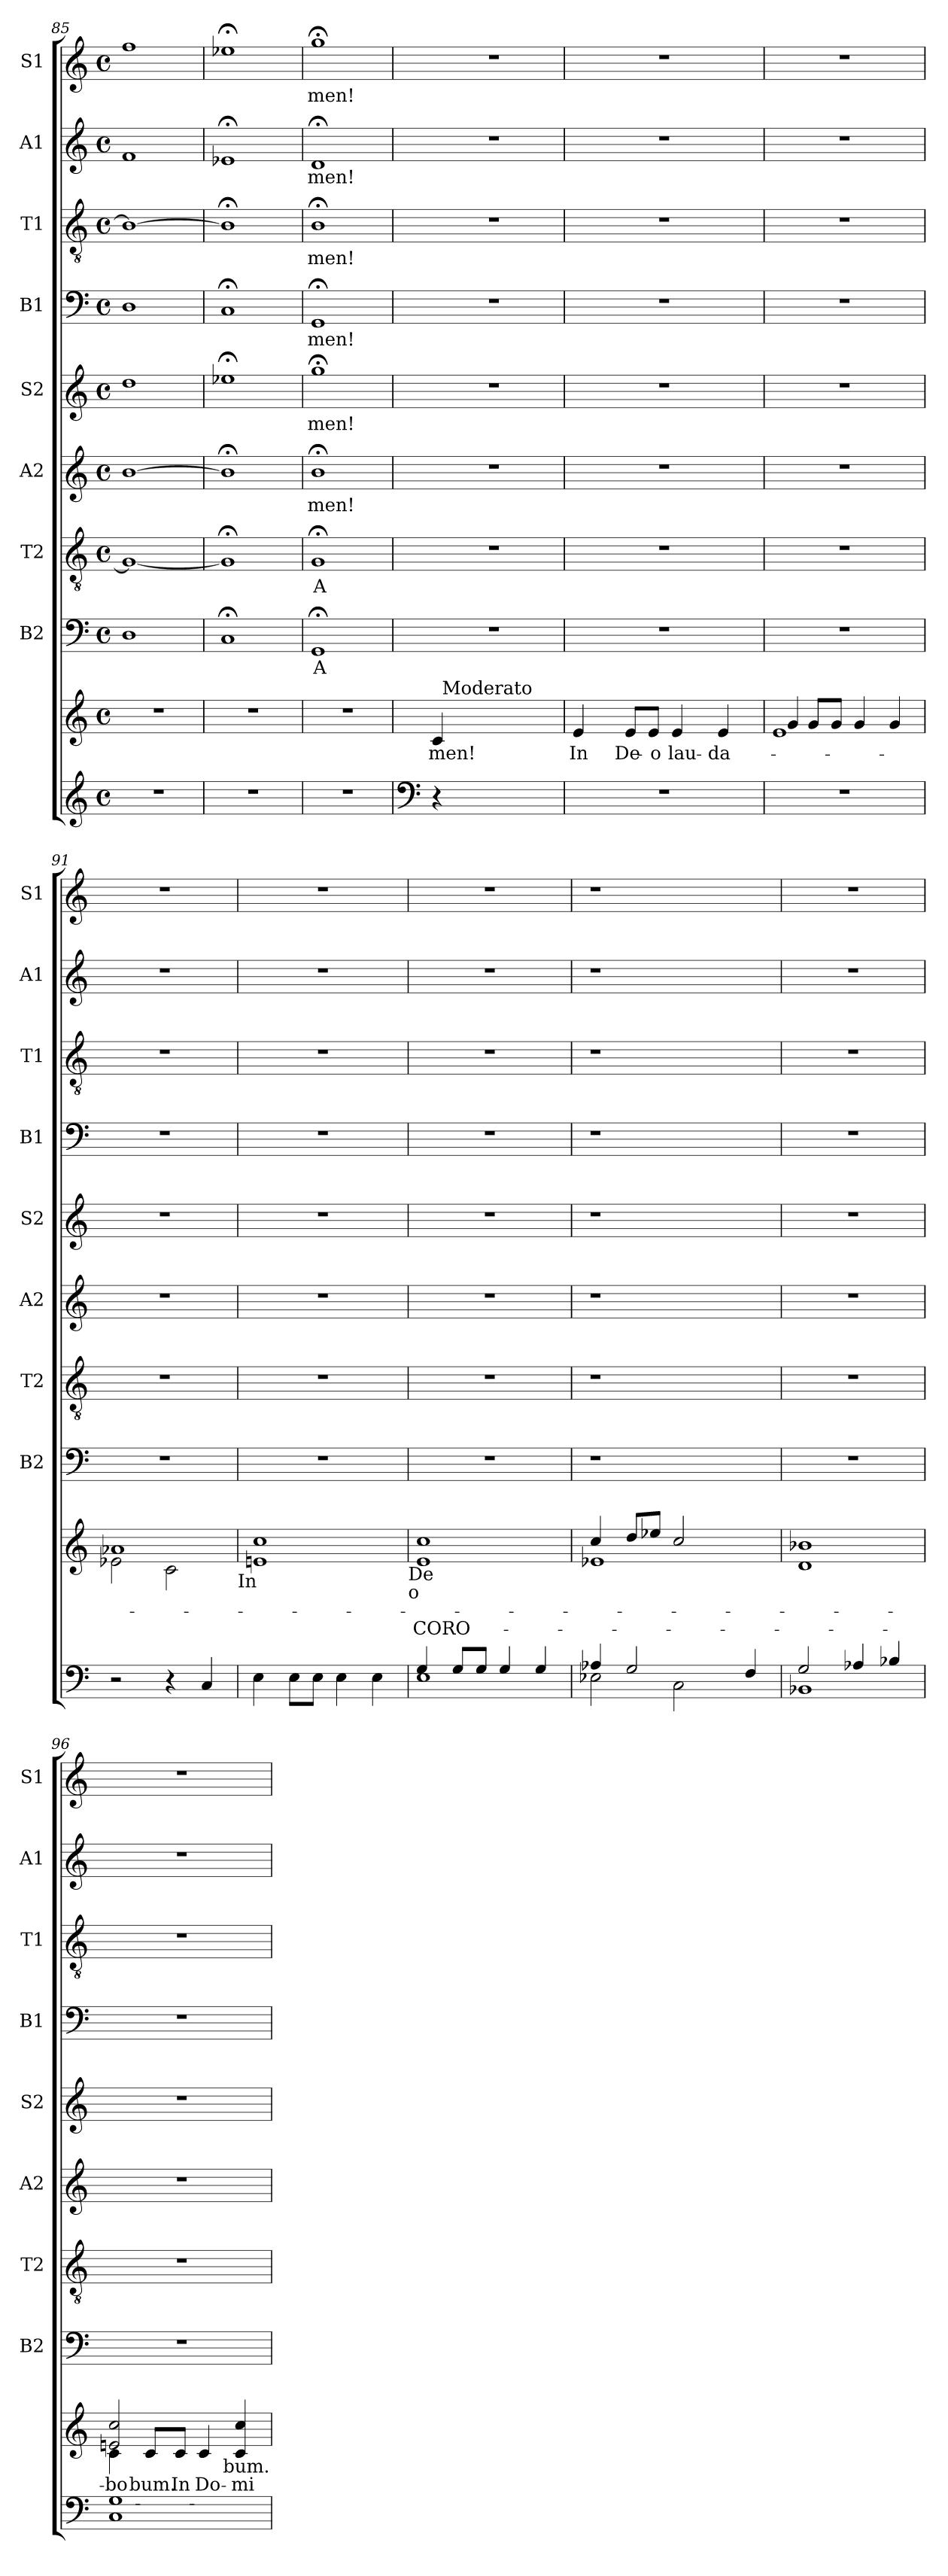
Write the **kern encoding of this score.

**kern	**kern	**text	**text	**kern	**text	**kern	**text	**kern	**text	**kern	**text	**kern	**text	**kern	**text	**kern	**text	**kern	**text
*part9	*part9	*part9	*part9	*part8	*part8	*part7	*part7	*part6	*part6	*part5	*part5	*part4	*part4	*part3	*part3	*part2	*part2	*part1	*part1
*staff10	*staff9	*staff9	*staff9	*staff8	*staff8	*staff7	*staff7	*staff6	*staff6	*staff5	*staff5	*staff4	*staff4	*staff3	*staff3	*staff2	*staff2	*staff1	*staff1
*	*	*	*	*I"B2	*	*I"T2	*	*I"A2	*	*I"S2	*	*I"B1	*	*I"T1	*	*I"A1	*	*I"S1	*
*	*	*	*	*I'B2	*	*I'T2	*	*I'A2	*	*I'S2	*	*I'B1	*	*I'T1	*	*I'A1	*	*I'S1	*
*clefG2	*clefG2	*	*	*clefF4	*	*clefGv2	*	*clefG2	*	*clefG2	*	*clefF4	*	*clefGv2	*	*clefG2	*	*clefG2	*
*k[]	*k[]	*	*	*k[]	*	*k[]	*	*k[]	*	*k[]	*	*k[]	*	*k[]	*	*k[]	*	*k[]	*
*C:	*C:	*	*	*C:	*	*C:	*	*C:	*	*C:	*	*C:	*	*C:	*	*C:	*	*C:	*
*M4/4	*M4/4	*	*	*M4/4	*	*M4/4	*	*M4/4	*	*M4/4	*	*M4/4	*	*M4/4	*	*M4/4	*	*M4/4	*
*met(c)	*met(c)	*	*	*met(c)	*	*met(c)	*	*met(c)	*	*met(c)	*	*met(c)	*	*met(c)	*	*met(c)	*	*met(c)	*
=85	=85	=85	=85	=85	=85	=85	=85	=85	=85	=85	=85	=85	=85	=85	=85	=85	=85	=85	=85
1r	1r	.	.	1D	.	1G_	.	[>1b	.	1dd	.	1D	.	1B_	.	1f	.	1ff	.
=86	=86	=86	=86	=86	=86	=86	=86	=86	=86	=86	=86	=86	=86	=86	=86	=86	=86	=86	=86
1r	1r	.	.	1C;	.	1G;]	.	1b;<]	.	1ee-X;<	.	1C;	.	1B;<]	.	1e-X;	.	1ee-X;<	.
=87	=87	=87	=87	=87	=87	=87	=87	=87	=87	=87	=87	=87	=87	=87	=87	=87	=87	=87	=87
!	!	!	!	!	!LO:LY:b	!	!LO:LY:b	!	!LO:LY:b	!	!LO:LY:b	!	!LO:LY:b	!	!LO:LY:b	!	!LO:LY:b	!	!LO:LY:b
1r	1r	.	.	1GG;	A-	1G;	A-	1b;<	-men!	1gg;<	-men!	1GG;	-men!	1B;<	-men!	1d;	-men!	1gg;<	-men!
!!LO:PB:g=z
=88!	=88!	=88!	=88!	=88!	=88!	=88!	=88!	=88!	=88!	=88!	=88!	=88!	=88!	=88!	=88!	=88!	=88!	=88!	=88!
*clefF4	*	*	*	*	*	*	*	*	*	*	*	*	*	*	*	*	*	*	*
!	!	!LO:LY:b	!	!	!	!	!	!	!	!	!	!	!	!	!	!	!	!	!
*	*^	*	*	*	*	*	*	*	*	*	*	*	*	*	*	*	*	*	*
4r	4c/	32ryy	men!	.	1r	.	1r	.	1r	.	1r	.	1r	.	1r	.	1r	.	1r	.
!	!	!LO:TX:a:t=Moderato	!	!	!	!	!	!	!	!	!	!	!	!	!	!	!	!	!	!
.	.	2ryy	.	.	.	.	.	.	.	.	.	.	.	.	.	.	.	.	.	.
2.ryy	2.ryy	.	.	.	.	.	.	.	.	.	.	.	.	.	.	.	.	.	.	.
.	.	4...ryy	.	.	.	.	.	.	.	.	.	.	.	.	.	.	.	.	.	.
=89	=89	=89	=89	=89	=89	=89	=89	=89	=89	=89	=89	=89	=89	=89	=89	=89	=89	=89	=89	=89
!	!	!	!LO:LY:b	!	!	!	!	!	!	!	!	!	!	!	!	!	!	!	!	!
1r	8ryy	4e/	In	.	1r	.	1r	.	1r	.	1r	.	1r	.	1r	.	1r	.	1r	.
.	32ryy	.	.	.	.	.	.	.	.	.	.	.	.	.	.	.	.	.	.	.
.	2ryy	.	.	.	.	.	.	.	.	.	.	.	.	.	.	.	.	.	.	.
!	!	!	!LO:LY:b	!	!	!	!	!	!	!	!	!	!	!	!	!	!	!	!	!
.	.	8e/L	De-	.	.	.	.	.	.	.	.	.	.	.	.	.	.	.	.	.
!	!	!	!LO:LY:b	!	!	!	!	!	!	!	!	!	!	!	!	!	!	!	!	!
.	.	8e/J	-o	.	.	.	.	.	.	.	.	.	.	.	.	.	.	.	.	.
!	!	!	!LO:LY:b	!	!	!	!	!	!	!	!	!	!	!	!	!	!	!	!	!
.	.	4e/	lau-	.	.	.	.	.	.	.	.	.	.	.	.	.	.	.	.	.
.	4ryy	.	.	.	.	.	.	.	.	.	.	.	.	.	.	.	.	.	.	.
!	!	!	!LO:LY:b	!	!	!	!	!	!	!	!	!	!	!	!	!	!	!	!	!
.	.	4e/	-da-	.	.	.	.	.	.	.	.	.	.	.	.	.	.	.	.	.
.	16.ryy	.	.	.	.	.	.	.	.	.	.	.	.	.	.	.	.	.	.	.
=90	=90	=90	=90	=90	=90	=90	=90	=90	=90	=90	=90	=90	=90	=90	=90	=90	=90	=90	=90	=90
1r	1e	4g/	.	.	1r	.	1r	.	1r	.	1r	.	1r	.	1r	.	1r	.	1r	.
.	.	8g>/L	.	.	.	.	.	.	.	.	.	.	.	.	.	.	.	.	.	.
.	.	8g/J	.	.	.	.	.	.	.	.	.	.	.	.	.	.	.	.	.	.
.	.	4g/	.	.	.	.	.	.	.	.	.	.	.	.	.	.	.	.	.	.
.	.	4g/	.	.	.	.	.	.	.	.	.	.	.	.	.	.	.	.	.	.
=91	=91	=91	=91	=91	=91	=91	=91	=91	=91	=91	=91	=91	=91	=91	=91	=91	=91	=91	=91	=91
2r	1a-X	2e-X\	.	.	1r	.	1r	.	1r	.	1r	.	1r	.	1r	.	1r	.	1r	.
4r	.	2c\	.	.	.	.	.	.	.	.	.	.	.	.	.	.	.	.	.	.
4C/	.	.	.	.	.	.	.	.	.	.	.	.	.	.	.	.	.	.	.	.
*	*v	*v	*	*	*	*	*	*	*	*	*	*	*	*	*	*	*	*	*	*
!	!LO:TX:b:t=In	!	!	!	!	!	!	!	!	!	!	!	!	!	!	!	!	!	!
=92	=92	=92	=92	=92	=92	=92	=92	=92	=92	=92	=92	=92	=92	=92	=92	=92	=92	=92	=92
4E\	1en 1cc	.	.	1r	.	1r	.	1r	.	1r	.	1r	.	1r	.	1r	.	1r	.
8E\L	.	.	.	.	.	.	.	.	.	.	.	.	.	.	.	.	.	.	.
8E\J	.	.	.	.	.	.	.	.	.	.	.	.	.	.	.	.	.	.	.
4E\	.	.	.	.	.	.	.	.	.	.	.	.	.	.	.	.	.	.	.
4E\	.	.	.	.	.	.	.	.	.	.	.	.	.	.	.	.	.	.	.
!	!LO:TX:b:t=De	!	!	!	!	!	!	!	!	!	!	!	!	!	!	!	!	!	!
!	!LO:TX:b:t=o	!	!	!	!	!	!	!	!	!	!	!	!	!	!	!	!	!	!
=93	=93	=93	=93	=93	=93	=93	=93	=93	=93	=93	=93	=93	=93	=93	=93	=93	=93	=93	=93
*^	*	*	*	*	*	*	*	*	*	*	*	*	*	*	*	*	*	*	*
!	!	!	!	!LO:LY:b:rj	!	!	!	!	!	!	!	!	!	!	!	!	!	!	!	!
4G/	1E	1e 1cc	.	CORO-	1r	.	1r	.	1r	.	1r	.	1r	.	1r	.	1r	.	1r	.
8G/L	.	.	.	.	.	.	.	.	.	.	.	.	.	.	.	.	.	.	.	.
8G/J	.	.	.	.	.	.	.	.	.	.	.	.	.	.	.	.	.	.	.	.
4G/	.	.	.	.	.	.	.	.	.	.	.	.	.	.	.	.	.	.	.	.
4G/	.	.	.	.	.	.	.	.	.	.	.	.	.	.	.	.	.	.	.	.
!!LO:LB:g=z
=94	=94	=94	=94	=94	=94	=94	=94	=94	=94	=94	=94	=94	=94	=94	=94	=94	=94	=94	=94	=94
*	*	*^	*	*	*	*	*	*	*	*	*	*	*	*	*	*	*	*	*	*
4A-X/	2E-X\	4cc/	1e-X	.	.	1r	.	1r	.	1r	.	1r	.	1r	.	1r	.	1r	.	1r	.
2G/	.	8dd/L	.	.	.	.	.	.	.	.	.	.	.	.	.	.	.	.	.	.	.
.	.	8ee-X/J	.	.	.	.	.	.	.	.	.	.	.	.	.	.	.	.	.	.	.
.	2C\	2cc/	.	.	.	.	.	.	.	.	.	.	.	.	.	.	.	.	.	.	.
4ryy	.	.	.	.	.	.	.	.	.	.	.	.	.	.	.	.	.	.	.	.	.
4F/	4ryy	4ryy	4ryy	.	.	4ryy	.	4ryy	.	4ryy	.	4ryy	.	4ryy	.	4ryy	.	4ryy	.	4ryy	.
!	!	!	!LO:TX:b:t=ver	!	!	!	!	!	!	!	!	!	!	!	!	!	!	!	!	!	!
*	*	*v	*v	*	*	*	*	*	*	*	*	*	*	*	*	*	*	*	*	*	*
=95	=95	=95	=95	=95	=95	=95	=95	=95	=95	=95	=95	=95	=95	=95	=95	=95	=95	=95	=95	=95
2G/	1BB-X	1d 1b-X	.	.	1r	.	1r	.	1r	.	1r	.	1r	.	1r	.	1r	.	1r	.
4A-X/	.	.	.	.	.	.	.	.	.	.	.	.	.	.	.	.	.	.	.	.
4B-X/	.	.	.	.	.	.	.	.	.	.	.	.	.	.	.	.	.	.	.	.
*v	*v	*	*	*	*	*	*	*	*	*	*	*	*	*	*	*	*	*	*	*
=96	=96	=96	=96	=96	=96	=96	=96	=96	=96	=96	=96	=96	=96	=96	=96	=96	=96	=96	=96
!	!	!LO:LY:b	!	!	!	!	!	!	!	!	!	!	!	!	!	!	!	!	!
*	*^	*	*	*	*	*	*	*	*	*	*	*	*	*	*	*	*	*	*
!	!	!	!LO:LY:b:rj	!	!	!	!	!	!	!	!	!	!	!	!	!	!	!	!	!
1C 1G	4c\	2en/ 2cc/	-bo	.	1r	.	1r	.	1r	.	1r	.	1r	.	1r	.	1r	.	1r	.
!	!	!	!LO:LY:b	!	!	!	!	!	!	!	!	!	!	!	!	!	!	!	!	!
.	8c/L	.	-bum.	.	.	.	.	.	.	.	.	.	.	.	.	.	.	.	.	.
!	!	!	!LO:LY:b	!	!	!	!	!	!	!	!	!	!	!	!	!	!	!	!	!
.	8c/J	.	In	.	.	.	.	.	.	.	.	.	.	.	.	.	.	.	.	.
!	!	!	!LO:LY:b	!	!	!	!	!	!	!	!	!	!	!	!	!	!	!	!	!
.	4c/	2ryy	Do-	.	.	.	.	.	.	.	.	.	.	.	.	.	.	.	.	.
!	!	!	!LO:LY:b	!	!	!	!	!	!	!	!	!	!	!	!	!	!	!	!	!
.	4c/ 4cc/	.	-mi-	.	.	.	.	.	.	.	.	.	.	.	.	.	.	.	.	.
*	*v	*v	*	*	*	*	*	*	*	*	*	*	*	*	*	*	*	*	*	*
!	!LO:TX:b:t=bum.	!	!	!	!	!	!	!	!	!	!	!	!	!	!	!	!	!	!
=	=	=	=	=	=	=	=	=	=	=	=	=	=	=	=	=	=	=	=
*-	*-	*-	*-	*-	*-	*-	*-	*-	*-	*-	*-	*-	*-	*-	*-	*-	*-	*-	*-
